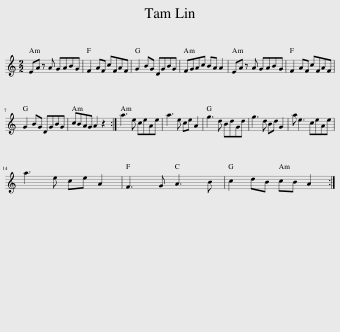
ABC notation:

X:1
L:1/8
M:2/2
I:linebreak $
K:C
V:1 treble
V:1
 EA z A GABG | F2 AF cFAF | G2 BG DGBG | FGAc BA A2 | EA z A GABG | %5
 F2 AF cFAF |$ G2 BG DGBG | cBAG A2 z2 :| a3 e ceAe | a3 e ce A2 | %10
 g3 d BdGd | g3 d Bd G2 | a e3 ceAe |$ a3 e ce A2 | F3 G A3 B | %15
 c2 dB cB A2 :| %16
